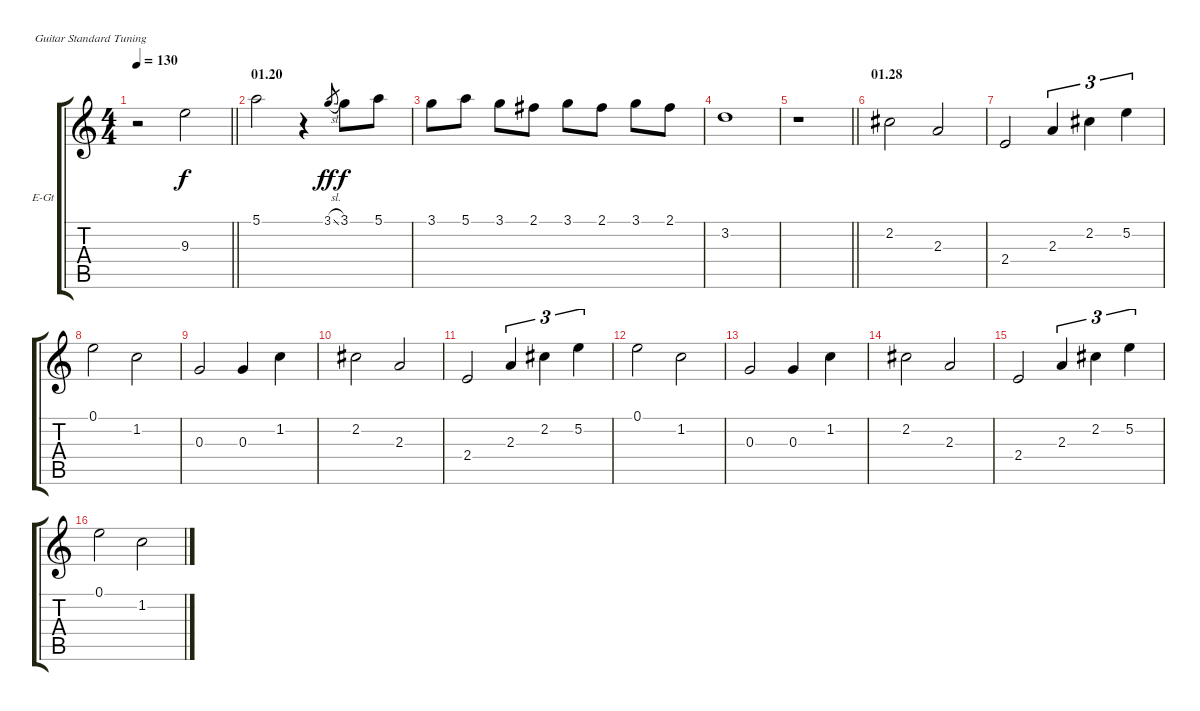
\bracketExtendMode groupsimilarinstruments
\firstSystemTrackNameOrientation horizontal
\otherSystemsTrackNameOrientation horizontal
\track ("Костыль" "E-Gt") {instrument electricguitarjazz}
\staff {score tabs}
\tuning (E4 B3 G3 D3 A2 E2)
\ts (4 4)
\tempo 130
\clef g2
\barLineRight lightlight
\ks c
r.2{dy f} 9.3.2 |
\section ("" "01.20")
5.1.2 r.4 3.1{sl}.8{gr dy ff} 3.1.8{dy f} 5.1.8 |
3.1.8 5.1.8 3.1.8 2.1.8 3.1.8 2.1.8 3.1.8 2.1.8 |
3.2.1 |
\barLineRight lightlight
r.1 |
\section ("" "01.28")
2.2.2 2.3.2 |
2.4.2 2.3.4{tu (3 2)} 2.2.4{tu (3 2)} 5.2.4{tu (3 2)} |
0.1.2 1.2.2 |
0.3.2 0.3.4 1.2.4 |
2.2.2 2.3.2 |
2.4.2 2.3.4{tu (3 2)} 2.2.4{tu (3 2)} 5.2.4{tu (3 2)} |
0.1.2 1.2.2 |
0.3.2 0.3.4 1.2.4 |
2.2.2 2.3.2 |
2.4.2 2.3.4{tu (3 2)} 2.2.4{tu (3 2)} 5.2.4{tu (3 2)} |
0.1.2 1.2.2
